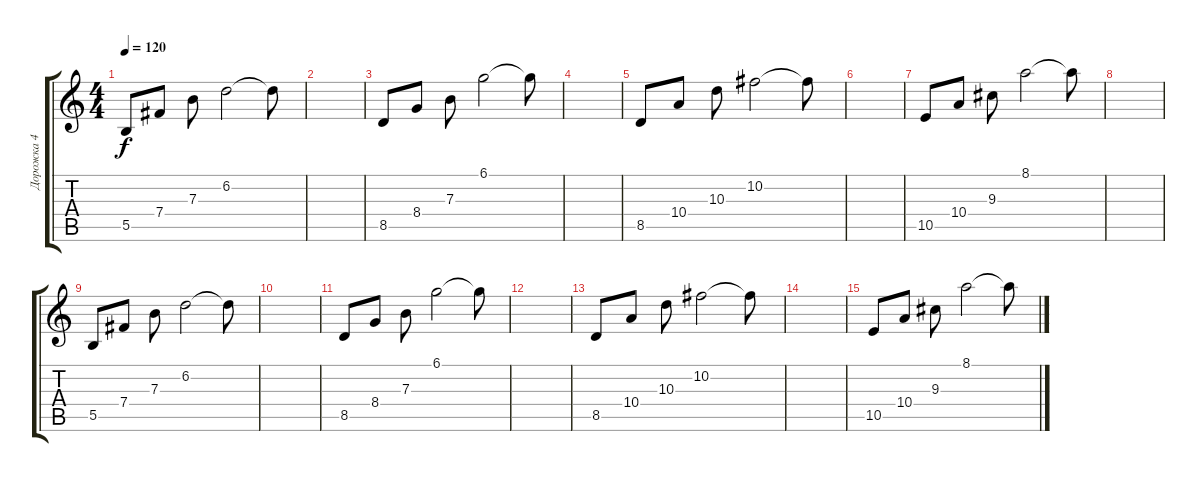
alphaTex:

\track ("Дорожка 4" "Дорожка 4") {instrument electricguitarclean}
\staff {score tabs}
\tuning (Db4 Ab3 E3 B2 Gb2 B1) {hide}
\ts (4 4)
\tempo 120
\clef g2
\ks c
5.5.8{dy f} 7.4.8 7.3.8 6.2.2 6.2{t}.8 |
|
8.5.8 8.4.8 7.3.8 6.1.2 6.1{t}.8 |
|
8.5.8 10.4.8 10.3.8 10.2.2 10.2{t}.8 |
|
10.5.8 10.4.8 9.3.8 8.1.2 8.1{t}.8 |
|
5.5.8 7.4.8 7.3.8 6.2.2 6.2{t}.8 |
|
8.5.8 8.4.8 7.3.8 6.1.2 6.1{t}.8 |
|
8.5.8 10.4.8 10.3.8 10.2.2 10.2{t}.8 |
|
10.5.8 10.4.8 9.3.8 8.1.2 8.1{t}.8
